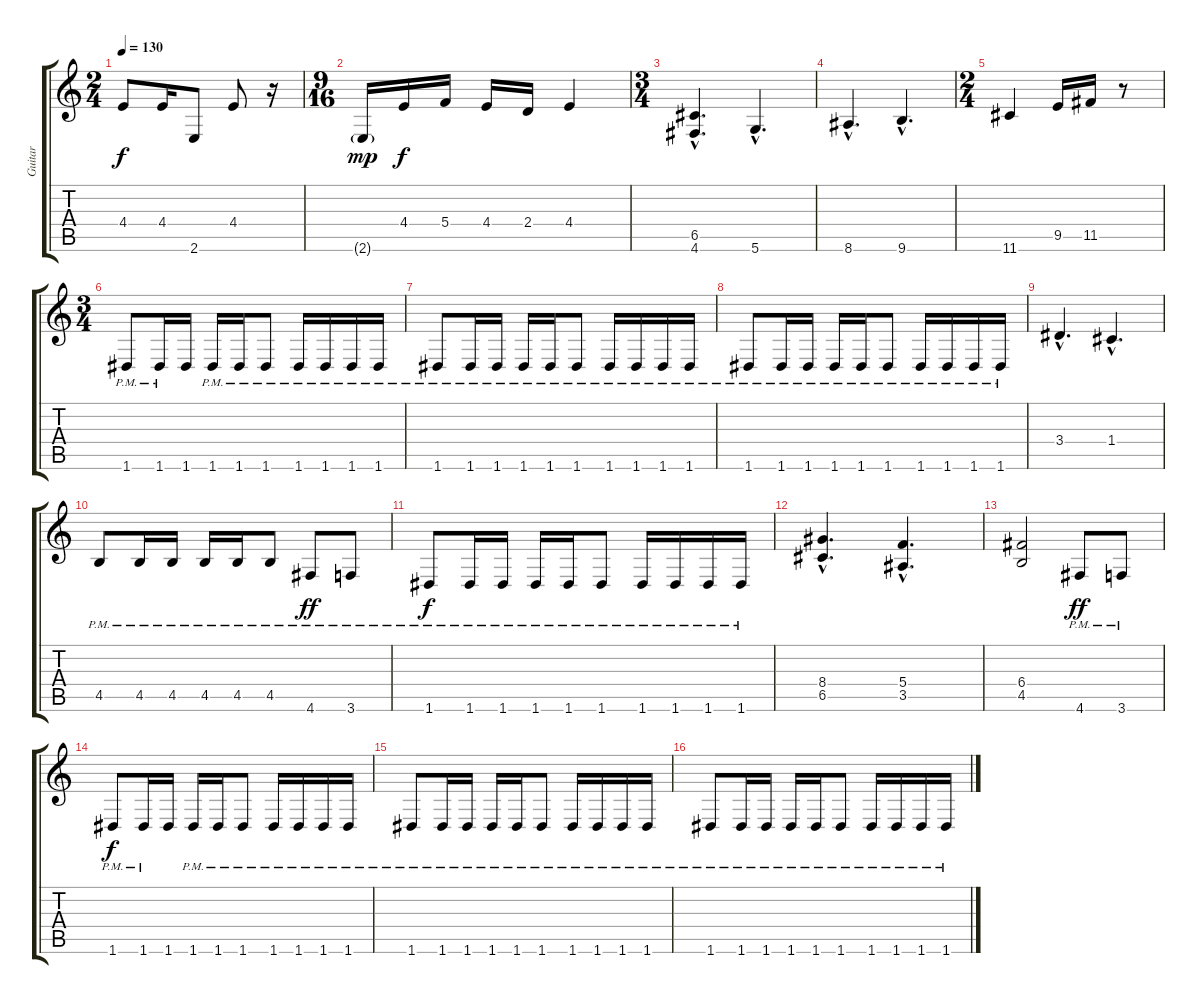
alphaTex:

\track ("Guitar" "Guitar") {instrument distortionguitar}
\staff {score tabs}
\tuning (D4 A3 F3 C3 G2 D2) {hide}
\ts (2 4)
\tempo 130
\clef g2
\ks c
4.4.8{dy f} 4.4.16 2.6.8 4.4.8 r.16 |
\ts (9 16)
2.6{g}.16{dy mp} 4.4.16{dy f} 5.4.16 4.4.16 2.4.16 4.4.4 |
\ts (3 4)
(6.5{hac} 4.6{hac}).4{d} 5.6{hac}.4{d} |
8.6{hac}.4{d} 9.6{hac}.4{d} |
\ts (2 4)
11.6.4 9.5.16 11.5.16 r.8 |
\ts (3 4)
1.6{pm}.8 1.6{pm}.16 1.6.16 1.6{pm}.16 1.6{pm}.16 1.6{pm}.8 1.6{pm}.16 1.6{pm}.16 1.6{pm}.16 1.6{pm}.16 |
1.6{pm}.8 1.6{pm}.16 1.6{pm}.16 1.6{pm}.16 1.6{pm}.16 1.6{pm}.8 1.6{pm}.16 1.6{pm}.16 1.6{pm}.16 1.6{pm}.16 |
1.6{pm}.8 1.6{pm}.16 1.6{pm}.16 1.6{pm}.16 1.6{pm}.16 1.6{pm}.8 1.6{pm}.16 1.6{pm}.16 1.6{pm}.16 1.6{pm}.16 |
3.4{hac}.4{d} 1.4{hac}.4{d} |
4.5{pm}.8 4.5{pm}.16 4.5{pm}.16 4.5{pm}.16 4.5{pm}.16 4.5{pm}.8 4.6{pm}.8{dy ff} 3.6{pm}.8 |
1.6{pm}.8{dy f} 1.6{pm}.16 1.6{pm}.16 1.6{pm}.16 1.6{pm}.16 1.6{pm}.8 1.6{pm}.16 1.6{pm}.16 1.6{pm}.16 1.6{pm}.16 |
(8.4{hac} 6.5{hac}).4{d} (5.4{hac} 3.5{hac}).4{d} |
(6.4 4.5).2 4.6{pm}.8{dy ff} 3.6{pm}.8 |
1.6{pm}.8{dy f} 1.6{pm}.16 1.6.16 1.6{pm}.16 1.6{pm}.16 1.6{pm}.8 1.6{pm}.16 1.6{pm}.16 1.6{pm}.16 1.6{pm}.16 |
1.6{pm}.8 1.6{pm}.16 1.6{pm}.16 1.6{pm}.16 1.6{pm}.16 1.6{pm}.8 1.6{pm}.16 1.6{pm}.16 1.6{pm}.16 1.6{pm}.16 |
1.6{pm}.8 1.6{pm}.16 1.6{pm}.16 1.6{pm}.16 1.6{pm}.16 1.6{pm}.8 1.6{pm}.16 1.6{pm}.16 1.6{pm}.16 1.6{pm}.16
